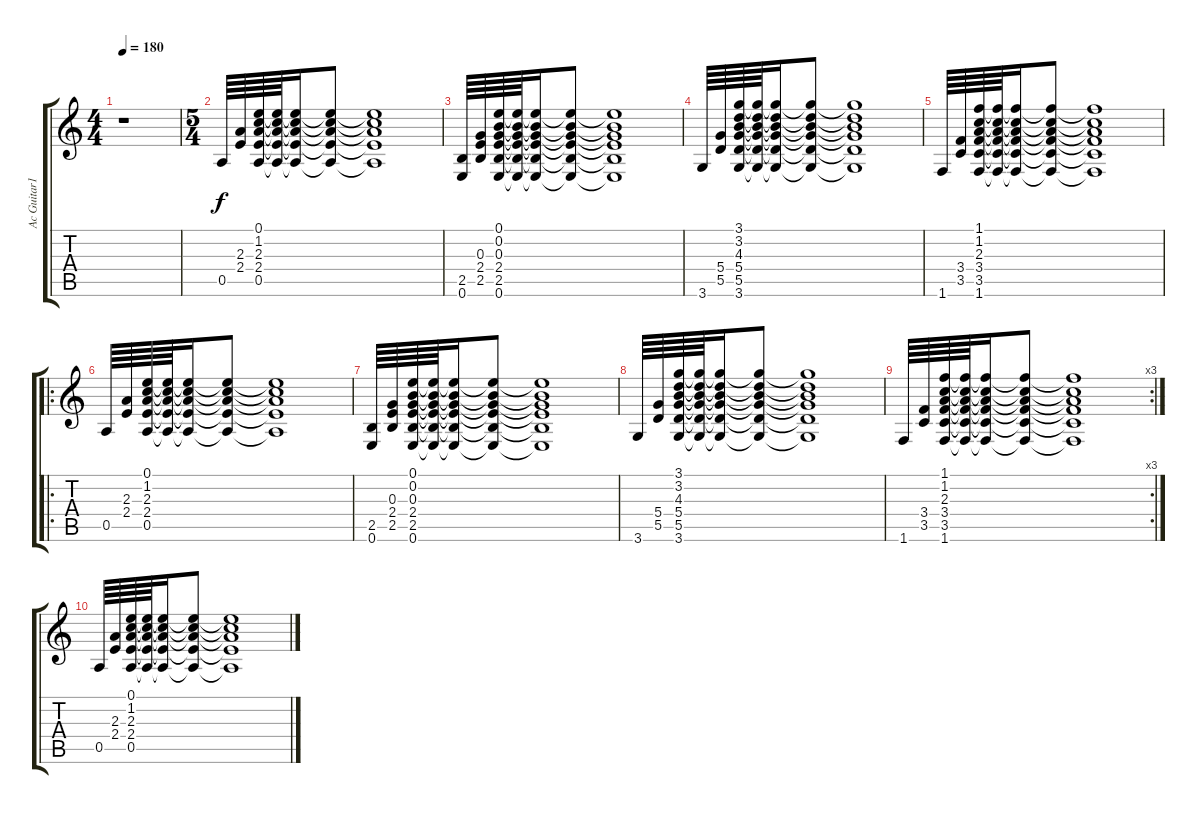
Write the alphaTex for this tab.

\track ("Ac Guitar1" "Ac Guitar1") {instrument acousticguitarsteel}
\staff {score tabs}
\tuning (E4 B3 G3 D3 A2 E2) {hide}
\ts (4 4)
\tempo 180
\clef g2
\ks c
r.1{dy f} |
\ts (5 4)
0.5.64 (2.3 2.4).64 (0.1 1.2 2.3 2.4 0.5).64 (0.1{t} 1.2{t} 2.3{t} 2.4{t} 0.5{t}).64 (0.1{t} 1.2{t} 2.3{t} 2.4{t} 0.5{t}).16 (0.1{t} 1.2{t} 2.3{t} 2.4{t} 0.5{t}).8 (0.1{t} 1.2{t} 2.3{t} 2.4{t} 0.5{t}).1 |
(2.5 0.6).64 (0.3 2.4 2.5).64 (0.1 0.2 0.3 2.4 2.5 0.6).64 (0.1{t} 0.2{t} 0.3{t} 2.4{t} 2.5{t} 0.6{t}).64 (0.1{t} 0.2{t} 0.3{t} 2.4{t} 2.5{t} 0.6{t}).16 (0.1{t} 0.2{t} 0.3{t} 2.4{t} 2.5{t} 0.6{t}).8 (0.1{t} 0.2{t} 0.3{t} 2.4{t} 2.5{t} 0.6{t}).1 |
3.6.64 (5.4 5.5).64 (3.1 3.2 4.3 5.4 5.5 3.6).64 (3.1{t} 3.2{t} 4.3{t} 5.4{t} 5.5{t} 3.6{t}).64 (3.1{t} 3.2{t} 4.3{t} 5.4{t} 5.5{t} 3.6{t}).16 (3.1{t} 3.2{t} 4.3{t} 5.4{t} 5.5{t} 3.6{t}).8 (3.1{t} 3.2{t} 4.3{t} 5.4{t} 5.5{t} 3.6{t}).1 |
1.6.64 (3.4 3.5).64 (1.1 1.2 2.3 3.4 3.5 1.6).64 (1.1{t} 1.2{t} 2.3{t} 3.4{t} 3.5{t} 1.6{t}).64 (1.1{t} 1.2{t} 2.3{t} 3.4{t} 3.5{t} 1.6{t}).16 (1.1{t} 1.2{t} 2.3{t} 3.4{t} 3.5{t} 1.6{t}).8 (1.1{t} 1.2{t} 2.3{t} 3.4{t} 3.5{t} 1.6{t}).1 |
\ro
0.5.64 (2.3 2.4).64 (0.1 1.2 2.3 2.4 0.5).64 (0.1{t} 1.2{t} 2.3{t} 2.4{t} 0.5{t}).64 (0.1{t} 1.2{t} 2.3{t} 2.4{t} 0.5{t}).16 (0.1{t} 1.2{t} 2.3{t} 2.4{t} 0.5{t}).8 (0.1{t} 1.2{t} 2.3{t} 2.4{t} 0.5{t}).1 |
(2.5 0.6).64 (0.3 2.4 2.5).64 (0.1 0.2 0.3 2.4 2.5 0.6).64 (0.1{t} 0.2{t} 0.3{t} 2.4{t} 2.5{t} 0.6{t}).64 (0.1{t} 0.2{t} 0.3{t} 2.4{t} 2.5{t} 0.6{t}).16 (0.1{t} 0.2{t} 0.3{t} 2.4{t} 2.5{t} 0.6{t}).8 (0.1{t} 0.2{t} 0.3{t} 2.4{t} 2.5{t} 0.6{t}).1 |
3.6.64 (5.4 5.5).64 (3.1 3.2 4.3 5.4 5.5 3.6).64 (3.1{t} 3.2{t} 4.3{t} 5.4{t} 5.5{t} 3.6{t}).64 (3.1{t} 3.2{t} 4.3{t} 5.4{t} 5.5{t} 3.6{t}).16 (3.1{t} 3.2{t} 4.3{t} 5.4{t} 5.5{t} 3.6{t}).8 (3.1{t} 3.2{t} 4.3{t} 5.4{t} 5.5{t} 3.6{t}).1 |
\rc 3
1.6.64 (3.4 3.5).64 (1.1 1.2 2.3 3.4 3.5 1.6).64 (1.1{t} 1.2{t} 2.3{t} 3.4{t} 3.5{t} 1.6{t}).64 (1.1{t} 1.2{t} 2.3{t} 3.4{t} 3.5{t} 1.6{t}).16 (1.1{t} 1.2{t} 2.3{t} 3.4{t} 3.5{t} 1.6{t}).8 (1.1{t} 1.2{t} 2.3{t} 3.4{t} 3.5{t} 1.6{t}).1 |
0.5.64 (2.3 2.4).64 (0.1 1.2 2.3 2.4 0.5).64 (0.1{t} 1.2{t} 2.3{t} 2.4{t} 0.5{t}).64 (0.1{t} 1.2{t} 2.3{t} 2.4{t} 0.5{t}).16 (0.1{t} 1.2{t} 2.3{t} 2.4{t} 0.5{t}).8 (0.1{t} 1.2{t} 2.3{t} 2.4{t} 0.5{t}).1
